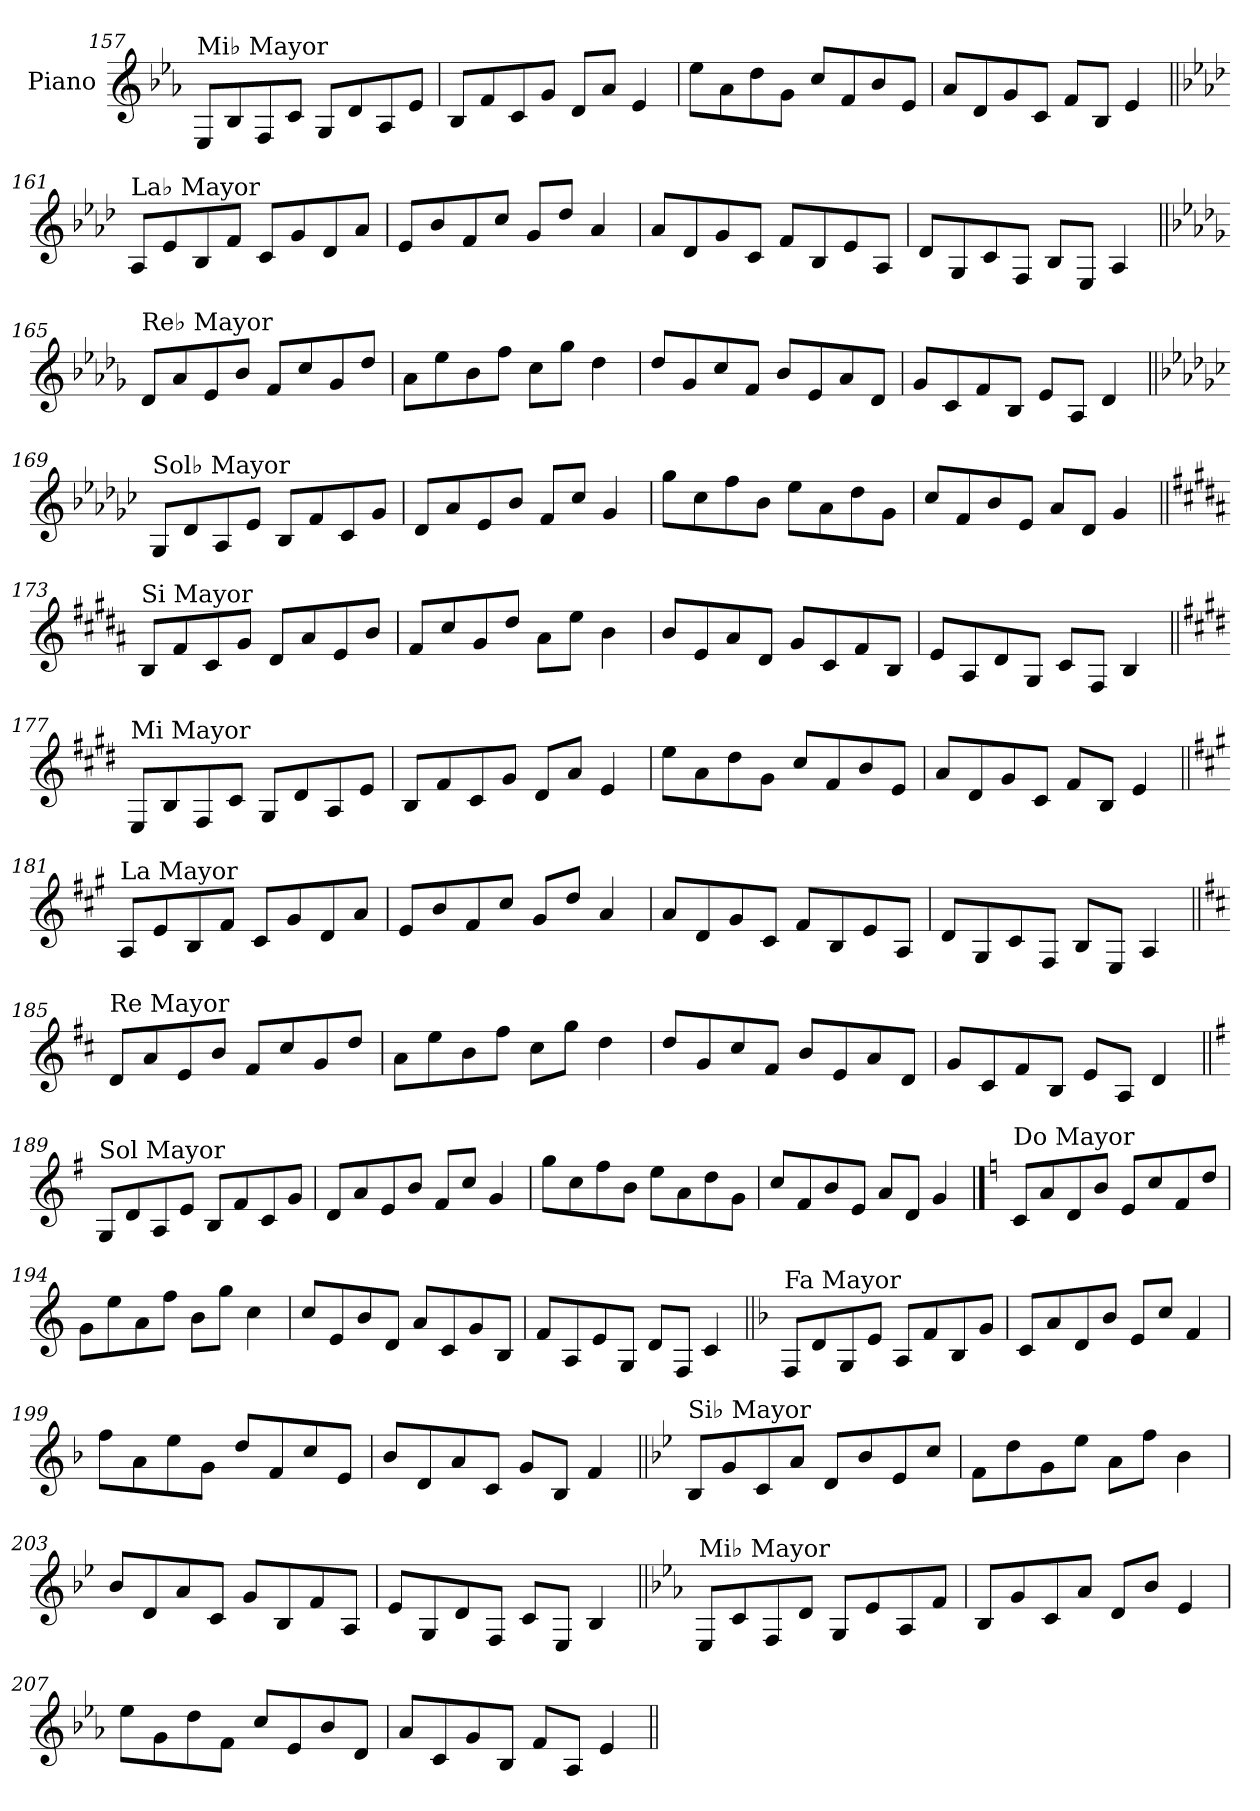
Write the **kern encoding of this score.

**kern
*part1
*staff1
*I"Piano
*I'Pno.
!!LO:LB:g=z
*clefG2
*k[b-e-a-]
=157
!LO:TX:a:t=Mi♭ Mayor
8E-/L
8B-/
8F/
8c/J
8G/L
8d/
8A-/
8e-/J
=158
8B-/L
8f/
8c/
8g/J
8d/L
8a-/J
4e-/
=159
8ee-\L
8a-\
8dd\
8g\J
8cc/L
8f/
8b-/
8e-/J
=160
8a-/L
8d/
8g/
8c/J
8f/L
8B-/J
4e-/
!!LO:LB:g=z
=161||
*k[b-e-a-d-]
!LO:TX:a:t=La♭ Mayor
8A-/L
8e-/
8B-/
8f/J
8c/L
8g/
8d-/
8a-/J
=162
8e-/L
8b-/
8f/
8cc/J
8g/L
8dd-/J
4a-/
=163
8a-/L
8d-/
8g/
8c/J
8f/L
8B-/
8e-/
8A-/J
=164
8d-/L
8G/
8c/
8F/J
8B-/L
8E-/J
4A-/
!!LO:LB:g=z
=165||
*k[b-e-a-d-g-]
!LO:TX:a:t=Re♭ Mayor
8d-/L
8a-/
8e-/
8b-/J
8f/L
8cc/
8g-/
8dd-/J
=166
8a-\L
8ee-\
8b-\
8ff\J
8cc\L
8gg-\J
4dd-\
=167
8dd-/L
8g-/
8cc/
8f/J
8b-/L
8e-/
8a-/
8d-/J
=168
8g-/L
8c/
8f/
8B-/J
8e-/L
8A-/J
4d-/
!!LO:LB:g=z
=169||
*k[b-e-a-d-g-c-]
!LO:TX:a:t=Sol♭ Mayor
8G-/L
8d-/
8A-/
8e-/J
8B-/L
8f/
8c-/
8g-/J
=170
8d-/L
8a-/
8e-/
8b-/J
8f/L
8cc-/J
4g-/
=171
8gg-\L
8cc-\
8ff\
8b-\J
8ee-\L
8a-\
8dd-\
8g-\J
=172
8cc-/L
8f/
8b-/
8e-/J
8a-/L
8d-/J
4g-/
!!LO:LB:g=z
=173||
*k[f#c#g#d#a#]
!LO:TX:a:t=Si Mayor
8B/L
8f#/
8c#/
8g#/J
8d#/L
8a#/
8e/
8b/J
=174
8f#/L
8cc#/
8g#/
8dd#/J
8a#\L
8ee\J
4b\
=175
8b/L
8e/
8a#/
8d#/J
8g#/L
8c#/
8f#/
8B/J
=176
8e/L
8A#/
8d#/
8G#/J
8c#/L
8F#/J
4B/
!!LO:LB:g=z
=177||
*k[f#c#g#d#]
!LO:TX:a:t=Mi Mayor
8E/L
8B/
8F#/
8c#/J
8G#/L
8d#/
8A/
8e/J
=178
8B/L
8f#/
8c#/
8g#/J
8d#/L
8a/J
4e/
=179
8ee\L
8a\
8dd#\
8g#\J
8cc#/L
8f#/
8b/
8e/J
=180
8a/L
8d#/
8g#/
8c#/J
8f#/L
8B/J
4e/
!!LO:LB:g=z
=181||
*k[f#c#g#]
!LO:TX:a:t=La Mayor
8A/L
8e/
8B/
8f#/J
8c#/L
8g#/
8d/
8a/J
=182
8e/L
8b/
8f#/
8cc#/J
8g#/L
8dd/J
4a/
=183
8a/L
8d/
8g#/
8c#/J
8f#/L
8B/
8e/
8A/J
=184
8d/L
8G#/
8c#/
8F#/J
8B/L
8E/J
4A/
!!LO:LB:g=z
=185||
*k[f#c#]
!LO:TX:a:t=Re Mayor
8d/L
8a/
8e/
8b/J
8f#/L
8cc#/
8g/
8dd/J
=186
8a\L
8ee\
8b\
8ff#\J
8cc#\L
8gg\J
4dd\
=187
8dd/L
8g/
8cc#/
8f#/J
8b/L
8e/
8a/
8d/J
=188
8g/L
8c#/
8f#/
8B/J
8e/L
8A/J
4d/
!!LO:LB:g=z
=189||
*k[f#]
!LO:TX:a:t=Sol Mayor
8G/L
8d/
8A/
8e/J
8B/L
8f#/
8c/
8g/J
=190
8d/L
8a/
8e/
8b/J
8f#/L
8cc/J
4g/
=191
8gg\L
8cc\
8ff#\
8b\J
8ee\L
8a\
8dd\
8g\J
=192
8cc/L
8f#/
8b/
8e/J
8a/L
8d/J
4g/
!!LO:PB:g=z
==193
*k[]
!LO:TX:a:t=Do Mayor
8c/L
8a/
8d/
8b/J
8e/L
8cc/
8f/
8dd/J
=194
8g\L
8ee\
8a\
8ff\J
8b\L
8gg\J
4cc\
=195
8cc/L
8e/
8b/
8d/J
8a/L
8c/
8g/
8B/J
=196
8f/L
8A/
8e/
8G/J
8d/L
8F/J
4c/
!!LO:LB:g=z
=197||
*k[b-]
!LO:TX:a:t=Fa Mayor
8F/L
8d/
8G/
8e/J
8A/L
8f/
8B-/
8g/J
=198
8c/L
8a/
8d/
8b-/J
8e/L
8cc/J
4f/
=199
8ff\L
8a\
8ee\
8g\J
8dd/L
8f/
8cc/
8e/J
=200
8b-/L
8d/
8a/
8c/J
8g/L
8B-/J
4f/
!!LO:LB:g=z
=201||
*k[b-e-]
!LO:TX:a:t=Si♭ Mayor
8B-/L
8g/
8c/
8a/J
8d/L
8b-/
8e-/
8cc/J
=202
8f\L
8dd\
8g\
8ee-\J
8a\L
8ff\J
4b-\
=203
8b-/L
8d/
8a/
8c/J
8g/L
8B-/
8f/
8A/J
=204
8e-/L
8G/
8d/
8F/J
8c/L
8E-/J
4B-/
!!LO:LB:g=z
=205||
*k[b-e-a-]
!LO:TX:a:t=Mi♭ Mayor
8E-/L
8c/
8F/
8d/J
8G/L
8e-/
8A-/
8f/J
=206
8B-/L
8g/
8c/
8a-/J
8d/L
8b-/J
4e-/
=207
8ee-\L
8g\
8dd\
8f\J
8cc/L
8e-/
8b-/
8d/J
=208
8a-/L
8c/
8g/
8B-/J
8f/L
8A-/J
4e-/
=||
*-
